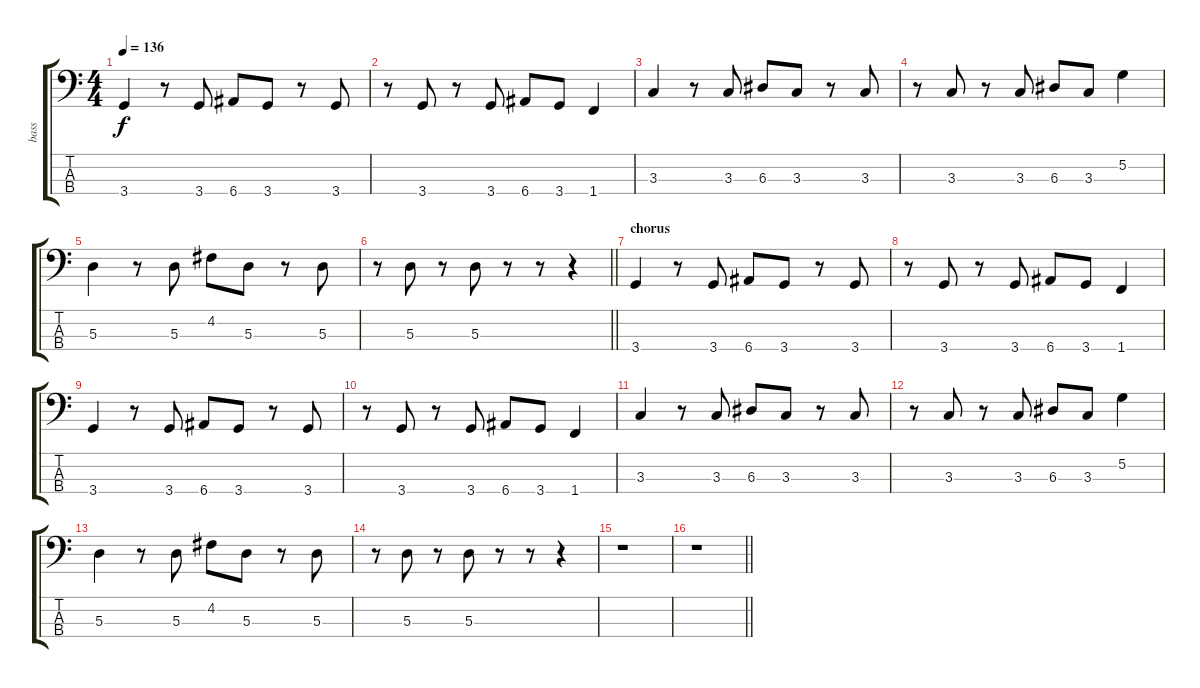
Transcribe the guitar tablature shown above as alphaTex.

\track ("bass" "bass") {instrument electricbasspick}
\staff {score tabs}
\tuning (G2 D2 A1 E1) {hide}
\ts (4 4)
\tempo 136
\clef f4
\ks c
3.4.4{dy f} r.8 3.4.8 6.4.8 3.4.8 r.8 3.4.8 |
r.8 3.4.8 r.8 3.4.8 6.4.8 3.4.8 1.4.4 |
3.3.4 r.8 3.3.8 6.3.8 3.3.8 r.8 3.3.8 |
r.8 3.3.8 r.8 3.3.8 6.3.8 3.3.8 5.2.4 |
5.3.4 r.8 5.3.8 4.2.8 5.3.8 r.8 5.3.8 |
\barLineRight lightlight
r.8 5.3.8 r.8 5.3.8 r.8 r.8 r.4 |
\section ("" "chorus")
3.4.4 r.8 3.4.8 6.4.8 3.4.8 r.8 3.4.8 |
r.8 3.4.8 r.8 3.4.8 6.4.8 3.4.8 1.4.4 |
3.4.4 r.8 3.4.8 6.4.8 3.4.8 r.8 3.4.8 |
r.8 3.4.8 r.8 3.4.8 6.4.8 3.4.8 1.4.4 |
3.3.4 r.8 3.3.8 6.3.8 3.3.8 r.8 3.3.8 |
r.8 3.3.8 r.8 3.3.8 6.3.8 3.3.8 5.2.4 |
5.3.4 r.8 5.3.8 4.2.8 5.3.8 r.8 5.3.8 |
r.8 5.3.8 r.8 5.3.8 r.8 r.8 r.4 |
r.1 |
\barLineRight lightlight
r.1
